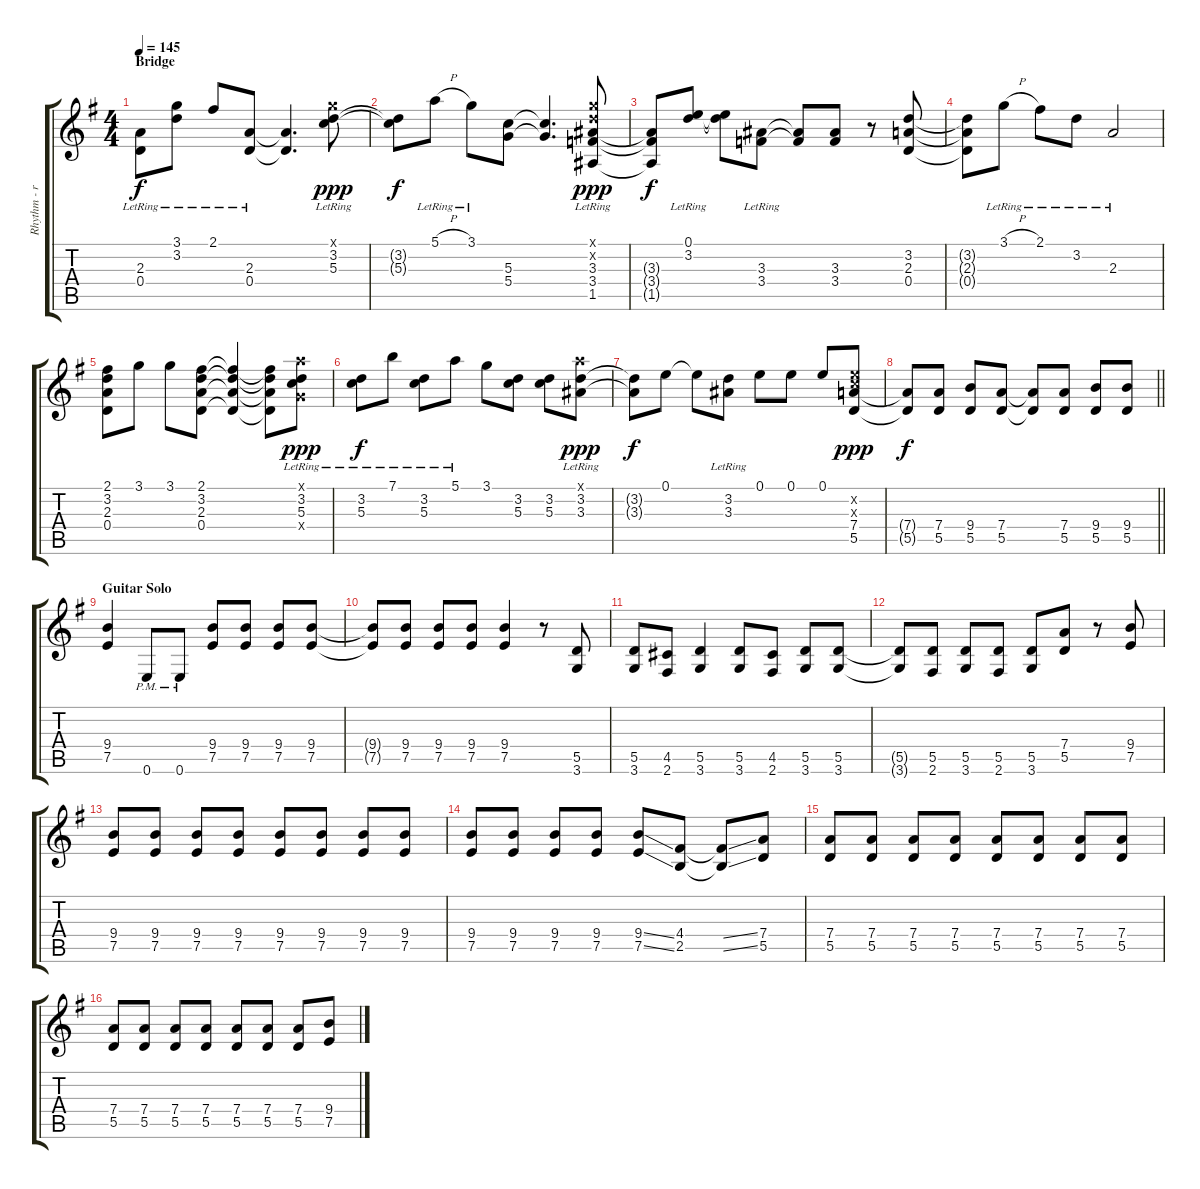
\track ("Rhythm - right" "Rhythm - r") {instrument distortionguitar}
\staff {score tabs}
\tuning (E4 B3 G3 D3 A2 E2) {hide}
\ts (4 4)
\section ("" "Bridge")
\tempo 145
\clef g2
\ks g
(2.3{lr} 0.4{lr}).8{dy f} (3.1{lr} 3.2{lr}).8 2.1{lr}.8 (2.3{lr} 0.4).8 (2.3{t} 0.4{t}).4{d} (3.1{x} 3.2{lr} 5.3{lr}).8{dy ppp} |
(3.2{t} 5.3{t}).8{dy f} 5.1{h lr}.8 3.1{lr}.8 (5.3 5.4).8 (5.3{t} 5.4{t}).4{d} (3.1{x} 3.2{x} 3.3{lr} 3.4{lr} 1.5{lr}).8{dy ppp} |
(3.3{t} 3.4{t} 1.5{t}).8{dy f} (0.1{lr} 3.2{lr}).8 (0.1{t} 3.2{t}).8 (3.3{lr} 3.4{lr}).8 (3.3{t} 3.4{t}).8 (3.3 3.4).8 r.8 (3.2 2.3 0.4).8 |
(3.2{t} 2.3{t} 0.4{t}).8 3.1{h lr}.8 2.1{lr}.8 3.2{lr}.8 2.3{lr}.2 |
(2.1 3.2 2.3 0.4).8 3.1.8 3.1.8 (2.1 3.2 2.3 0.4).8 (2.1{t} 3.2{t} 2.3{t} 0.4{t}).4 (2.1{t} 3.2{t} 2.3{t} 0.4{t}).8 (5.1{x} 3.2{lr} 5.3{lr} 5.4{x}).8{dy ppp} |
(3.2{lr} 5.3{lr}).8{dy f} 7.1{lr}.8 (3.2{lr} 5.3{lr}).8 5.1{lr}.8 3.1.8 (3.2 5.3).8 (3.2 5.3).8 (5.1{x} 3.2 3.3{lr}).8{dy ppp} |
(3.2{t} 3.3{t}).8{dy f} 0.1.8 0.1{t}.8 (3.2 3.3{lr}).8 0.1.8 0.1.8 0.1.8 (5.2{x} 5.3{x} 7.4 5.5).8{dy ppp} |
\barLineRight lightlight
(7.4{t} 5.5{t}).8{dy f} (7.4 5.5).8 (9.4 5.5).8 (7.4 5.5).8 (7.4{t} 5.5{t}).8 (7.4 5.5).8 (9.4 5.5).8 (9.4 5.5).8 |
\section ("" "Guitar Solo")
(9.4 7.5).4 0.6{pm}.8 0.6{pm}.8 (9.4 7.5).8 (9.4 7.5).8 (9.4 7.5).8 (9.4 7.5).8 |
(9.4{t} 7.5{t}).8 (9.4 7.5).8 (9.4 7.5).8 (9.4 7.5).8 (9.4 7.5).4 r.8 (5.5 3.6).8 |
(5.5 3.6).8 (4.5 2.6).8 (5.5 3.6).4 (5.5 3.6).8 (4.5 2.6).8 (5.5 3.6).8 (5.5 3.6).8 |
(5.5{t} 3.6{t}).8 (5.5 2.6).8 (5.5 3.6).8 (5.5 2.6).8 (5.5 3.6).8 (7.4 5.5).8 r.8 (9.4 7.5).8 |
(9.4 7.5).8 (9.4 7.5).8 (9.4 7.5).8 (9.4 7.5).8 (9.4 7.5).8 (9.4 7.5).8 (9.4 7.5).8 (9.4 7.5).8 |
(9.4 7.5).8 (9.4 7.5).8 (9.4 7.5).8 (9.4 7.5).8 (9.4{ss} 7.5{ss}).8 (4.4 2.5).8 (4.4{ss t} 2.5{ss t}).8 (7.4 5.5).8 |
(7.4 5.5).8 (7.4 5.5).8 (7.4 5.5).8 (7.4 5.5).8 (7.4 5.5).8 (7.4 5.5).8 (7.4 5.5).8 (7.4 5.5).8 |
(7.4 5.5).8 (7.4 5.5).8 (7.4 5.5).8 (7.4 5.5).8 (7.4 5.5).8 (7.4 5.5).8 (7.4 5.5).8 (9.4 7.5).8
